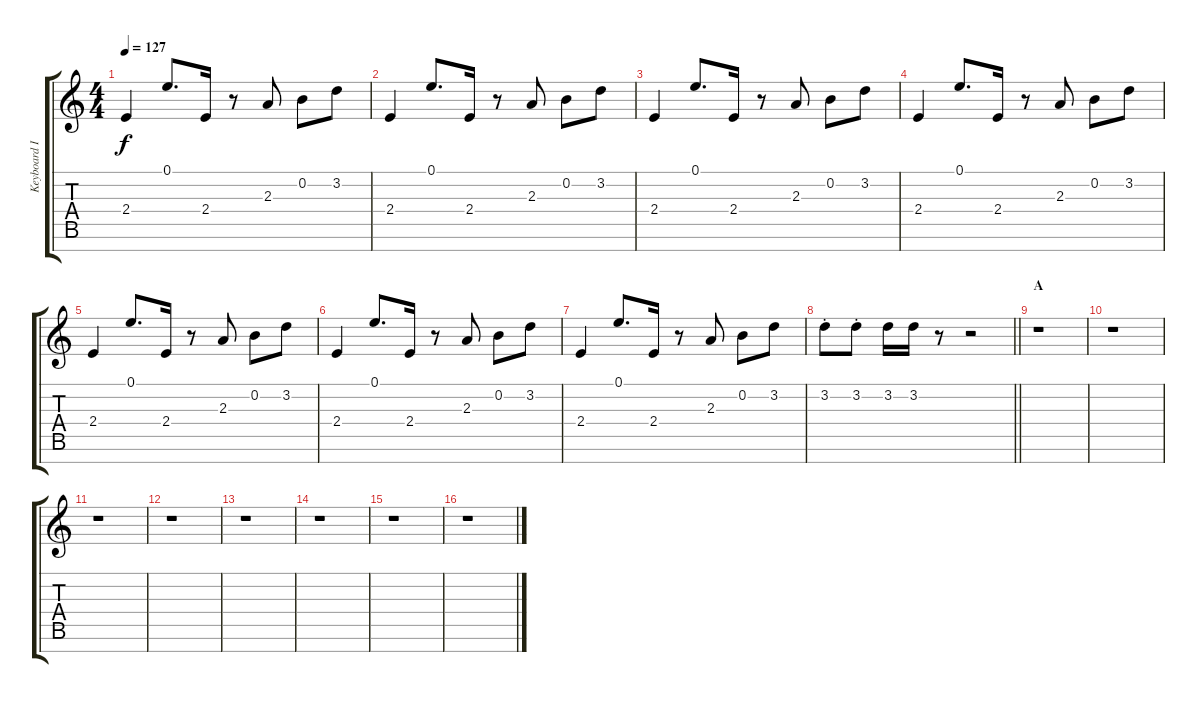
\track ("Keyboard III" "Keyboard I") {instrument synthbrass1}
\staff {score tabs}
\tuning (E5 B4 G4 D4 A3 E3 B2) {hide}
\ts (4 4)
\tempo 127
\clef g2
\ks c
2.4.4{dy f} 0.1.8{d} 2.4.16 r.8 2.3.8 0.2.8 3.2.8 |
2.4.4 0.1.8{d} 2.4.16 r.8 2.3.8 0.2.8 3.2.8 |
2.4.4 0.1.8{d} 2.4.16 r.8 2.3.8 0.2.8 3.2.8 |
2.4.4 0.1.8{d} 2.4.16 r.8 2.3.8 0.2.8 3.2.8 |
2.4.4 0.1.8{d} 2.4.16 r.8 2.3.8 0.2.8 3.2.8 |
2.4.4 0.1.8{d} 2.4.16 r.8 2.3.8 0.2.8 3.2.8 |
2.4.4 0.1.8{d} 2.4.16 r.8 2.3.8 0.2.8 3.2.8 |
\barLineRight lightlight
3.2{st}.8 3.2{st}.8 3.2.16 3.2.16 r.8 r.2 |
\section ("" "A")
r.1 |
r.1 |
r.1 |
r.1 |
r.1 |
r.1 |
r.1 |
r.1
